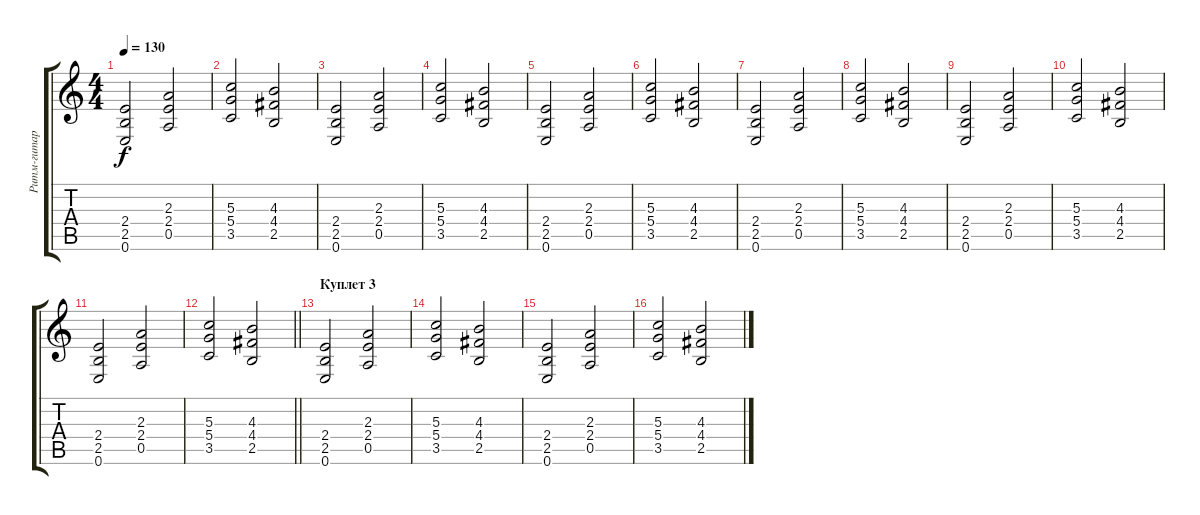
\track ("Ритм-гитара 1" "Ритм-гитар") {instrument overdrivenguitar}
\staff {score tabs}
\tuning (E4 B3 G3 D3 A2 E2) {hide}
\ts (4 4)
\tempo 130
\clef g2
\ks c
(2.4 2.5 0.6).2{dy f} (2.3 2.4 0.5).2 |
(5.3 5.4 3.5).2 (4.3 4.4 2.5).2 |
(2.4 2.5 0.6).2 (2.3 2.4 0.5).2 |
(5.3 5.4 3.5).2 (4.3 4.4 2.5).2 |
(2.4 2.5 0.6).2 (2.3 2.4 0.5).2 |
(5.3 5.4 3.5).2 (4.3 4.4 2.5).2 |
(2.4 2.5 0.6).2 (2.3 2.4 0.5).2 |
(5.3 5.4 3.5).2 (4.3 4.4 2.5).2 |
(2.4 2.5 0.6).2 (2.3 2.4 0.5).2 |
(5.3 5.4 3.5).2 (4.3 4.4 2.5).2 |
(2.4 2.5 0.6).2 (2.3 2.4 0.5).2 |
\barLineRight lightlight
(5.3 5.4 3.5).2 (4.3 4.4 2.5).2 |
\section ("" "Куплет 3")
(2.4 2.5 0.6).2 (2.3 2.4 0.5).2 |
(5.3 5.4 3.5).2 (4.3 4.4 2.5).2 |
(2.4 2.5 0.6).2 (2.3 2.4 0.5).2 |
(5.3 5.4 3.5).2 (4.3 4.4 2.5).2
